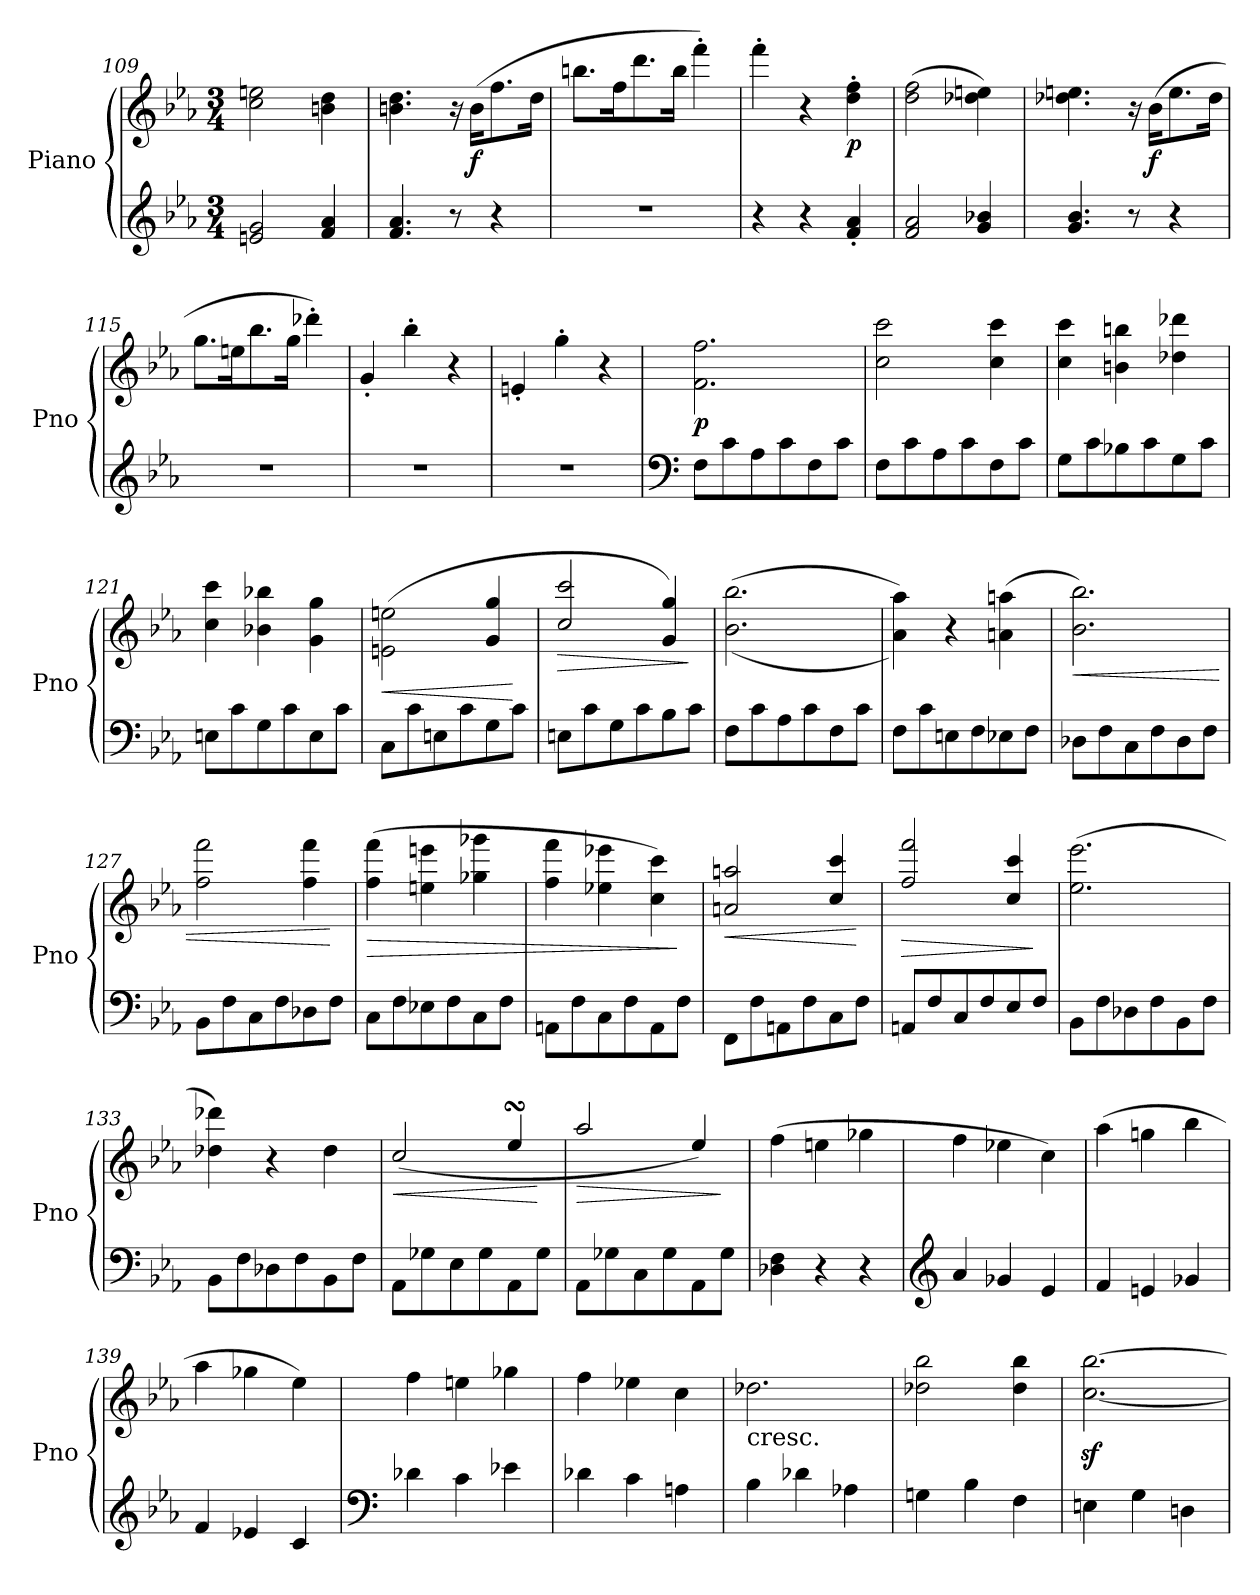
**kern	**kern	**dynam
*part1	*part1	*part1
*staff2	*staff1	*staff1/2
*I"Piano	*	*
*I'Pno	*	*
*clefG2	*clefG2	*
*k[b-e-a-]	*k[b-e-a-]	*
*c:	*c:	*
*M3/4	*M3/4	*
=109	=109	=109
2en/ 2g/	2cc\ 2een\	.
4f/ 4a-/	4bn\ 4dd\	.
!!LO:LB:g=z
=110	=110	=110
4.f/ 4.a-/	4.bn\ 4.dd\	.
8r	16r	.
!	!	!LO:DY:b
.	(>16b\KL	f
4r	8.ff\	.
.	16dd\Jk	.
=111	=111	=111
2.r	8.bbn\L	.
.	16ff\K	.
.	8.ddd\	.
.	16bb\Jk	.
.	4fff'\)	.
=112	=112	=112
4r	4fff'\	.
4r	4r	.
!	!	!LO:DY:b
4f/' 4a-/'	4dd\' 4ff\'	p
=113	=113	=113
2f/ 2a-/	(>2dd\ 2ff\	.
4g/ 4b-X/	4dd-X\ 4een\)	.
=114	=114	=114
4.g/ 4.b-/	4.dd-X\ 4.een\	.
8r	16r	.
!	!	!LO:DY:b
.	(>16b-\KL	f
4r	8.ee\	.
.	16dd-\Jk	.
=115	=115	=115
2.r	8.gg\L	.
.	16een\K	.
.	8.bb-\	.
.	16gg\Jk	.
.	4ddd-X'\)	.
=116	=116	=116
2.r	4g'/	.
.	4bb-'\	.
.	4r	.
=117	=117	=117
2.r	4en'/	.
.	4gg'\	.
.	4r	.
!!LO:LB:g=z
=118	=118	=118
*clefF4	*	*
!	!	!LO:DY:b
8F\L	2.f\ 2.ff\	p
8c\	.	.
8A-\	.	.
8c\	.	.
8F\	.	.
8c\J	.	.
=119	=119	=119
8F\L	2cc\ 2ccc\	.
8c\	.	.
8A-\	.	.
8c\	.	.
8F\	4cc\ 4ccc\	.
8c\J	.	.
=120	=120	=120
8G\L	4cc\ 4ccc\	.
8c\	.	.
8B-X\	4bn\ 4bbn\	.
8c\	.	.
8G\	4dd-X\ 4ddd-X\	.
8c\J	.	.
=121	=121	=121
8En\L	4cc\ 4ccc\	.
8c\	.	.
8G\	4b-X\ 4bb-X\	.
8c\	.	.
8E\	4g\ 4gg\	.
8c\J	.	.
=122	=122	=122
!	!	!LO:HP:b
*	*^	*
8C\L	(>2en\ 2een\	2ryy	<
8c\	.	.	.
8En\	.	.	.
8c\	.	.	.
8G\	4g/ 4gg/	8ryy	.
8c\J	.	8ryy	[
=123	=123	=123	=123
!	!	!	!LO:HP:b
8En\L	2cc/ 2ccc/	2ryy	>
8c\	.	.	.
8G\	.	.	.
8c\	.	.	.
8B-\	4g/ 4gg/)	8ryy	.
8c\J	.	8ryy	]
*	*v	*v	*
=124	=124	=124
8F\L	(>(<2.b-\ 2.bb-\	.
8c\	.	.
8A-\	.	.
8c\	.	.
8F\	.	.
8c\J	.	.
!!LO:LB:g=z
=125	=125	=125
8F\L	4a-\ 4aa-\))	.
8c\	.	.
8En\	4r	.
8F\	.	.
8E-X\	(>4an\ 4aan\	.
8F\J	.	.
=126	=126	=126
!	!	!LO:HP:b
8D-X\L	2.b-\ 2.bb-\)	<
8F\	.	.
8C\	.	.
8F\	.	.
8D-\	.	.
8F\J	.	.
=127	=127	=127
*	*^	*
8BB-\L	2ryy	2ff\ 2fff\	.
8F\	.	.	.
8C\	.	.	.
8F\	.	.	.
8D-X\	8ryy	4ff\ 4fff\	.
8F\J	8ryy	.	[
*	*v	*v	*
=128	=128	=128
!	!	!LO:HP:b
8C\L	(>4ff\ 4fff\	>
8F\	.	.
8E-X\	4een\ 4eeen\	.
8F\	.	.
8C\	4gg-X\ 4ggg-X\	.
8F\J	.	.
=129	=129	=129
*	*^	*
8AAn\L	2ryy	4ff\ 4fff\	.
8F\	.	.	.
8C\	.	4ee-X\ 4eee-X\	.
8F\	.	.	.
8AA\	8ryy	4cc\ 4ccc\)	.
8F\J	8ryy	.	]
=130	=130	=130	=130
!	!	!	!LO:HP:b
8FF\L	2an/ 2aan/	2ryy	<
8F\	.	.	.
8AAn\	.	.	.
8F\	.	.	.
8C\	4cc/ 4ccc/	8ryy	.
8F\J	.	8ryy	[
!!LO:PB:g=z	!!
=131	=131	=131	=131
!	!	!	!LO:HP:b
8AAn/L	2ff/ 2fff/	2ryy	>
8F/	.	.	.
8C/	.	.	.
8F/	.	.	.
8E-/	4cc/ 4ccc/	8ryy	.
8F/J	.	8ryy	]
*	*v	*v	*
=132	=132	=132
8BB-\L	(>2.ee-\ 2.eee-\	.
8F\	.	.
8D-X\	.	.
8F\	.	.
8BB-\	.	.
8F\J	.	.
=133	=133	=133
8BB-\L	4dd-X\ 4ddd-X\)	.
8F\	.	.
8D-X\	4r	.
8F\	.	.
8BB-\	4dd-\	.
8F\J	.	.
=134	=134	=134
!	!	!LO:HP:b
*	*^	*
8AA-\L	(>2cc/	2ryy	<
8G-X\	.	.	.
8E-\	.	.	.
8G-\	.	.	.
8AA-\	4ee-sSSs/	8ryy	.
8G-\J	.	8ryy	[
=135	=135	=135	=135
!	!	!	!LO:HP:b
8AA-\L	2aa-/	2ryy	>
8G-X\	.	.	.
8C\	.	.	.
8G-\	.	.	.
8AA-\	4ee-/)	8ryy	.
8G-\J	.	8ryy	]
*	*v	*v	*
=136	=136	=136
4D-X\ 4F\	(>4ff\	.
4r	4een\	.
4r	4gg-X\	.
=137	=137	=137
*clefG2	*	*
4a-/	4ff\	.
4g-X/	4ee-X\	.
4e-/	4cc\)	.
!!LO:LB:g=z
=138	=138	=138
4f/	(>4aa-\	.
4en/	4ggn\	.
4g-X/	4bb-\	.
=139	=139	=139
4f/	4aa-\	.
4e-X/	4gg-X\	.
4c/	4ee-\)	.
=140	=140	=140
*clefF4	*	*
4d-X\	4ff\	.
4c\	4een\	.
4e-X\	4gg-X\	.
=141	=141	=141
4d-X\	4ff\	.
4c\	4ee-X\	.
4An\	4cc\	.
=142	=142	=142
!	!LO:TX:b:t=cresc.	!
4B-\	2.dd-X\	.
4d-X\	.	.
4A-X\	.	.
=143	=143	=143
4Gn\	2dd-X\ 2bb-\	.
4B-\	.	.
4F\	4dd-\ 4bb-\	.
=144	=144	=144
4En\	[2.cc\z< [2.bb-\z<	.
4G\	.	.
4Dn\	.	.
=	=	=
*-	*-	*-
